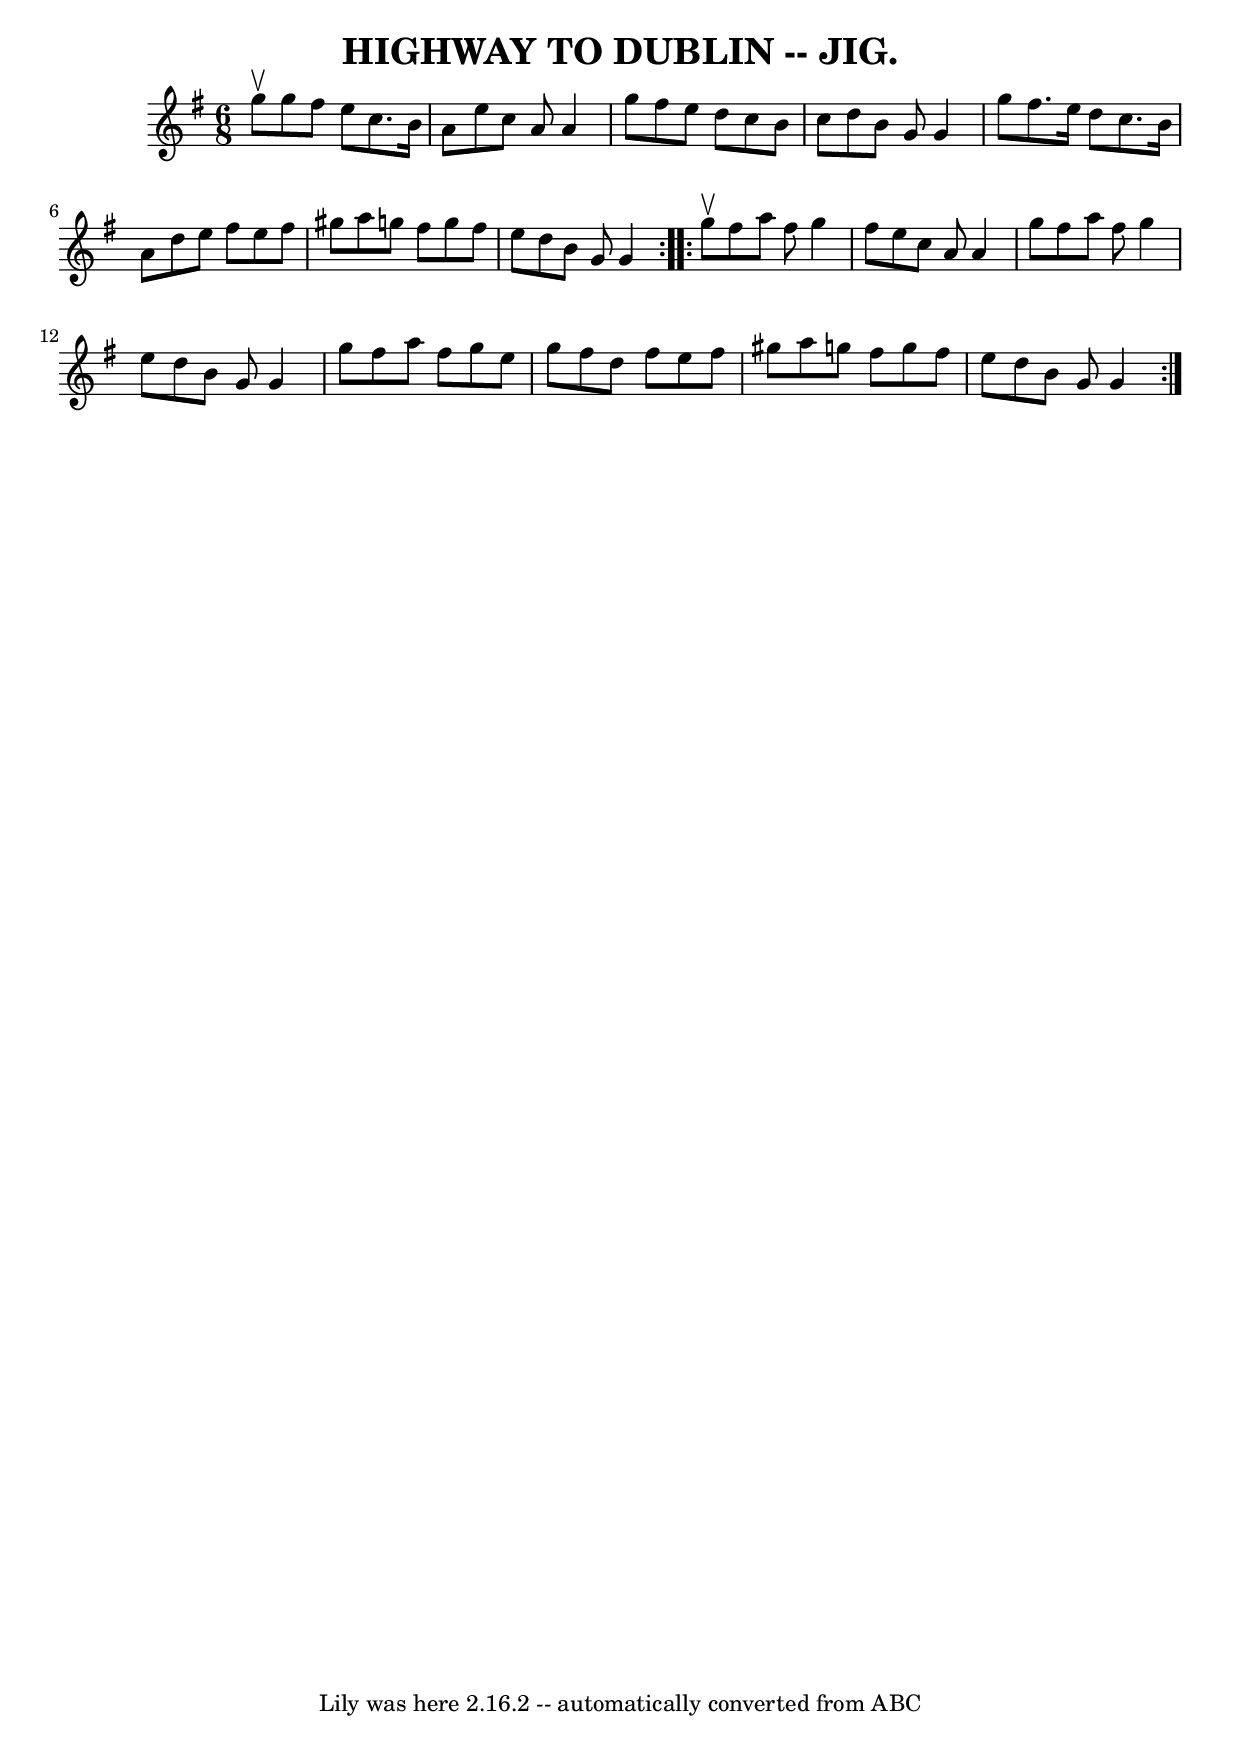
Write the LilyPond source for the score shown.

\version "2.16.2"
\include "Mammoth.ily"
\header {
  %% book = "Coles pg. 64.7"
  crossRefNumber = "27"
  footnotes = ""
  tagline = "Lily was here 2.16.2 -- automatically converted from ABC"
  title = "HIGHWAY TO DUBLIN -- JIG."

}
voicedefault =  {



  \repeat volta 2 {

    \time 6/8 
    \key g \major
 g''8^\upbow |
    g''8 fis''8 e''8    
    c''8. b'16 a'8  |
    e''8 c''8 a'8 a'4 g''8  |
    
    fis''8 e''8 d''8 c''8 b'8 c''8  |
    d''8 b'8 g'8    
    g'4 g''8  |
    fis''8. e''16 d''8 c''8. b'16 a'8  
    |
    d''8 e''8 fis''8 e''8 fis''8 gis''8  |
    a''8  
    g''!8 fis''8 g''8 fis''8 e''8  |
    d''8 b'8 g'8    
    g'4  
  }     
  \repeat volta 2 {
    g''8^\upbow |
    fis''8 a''8 fis''8 
    g''4 fis''8  |
    e''8 c''8 a'8 a'4 g''8  |
    
    fis''8 a''8 fis''8 g''4 e''8  |
    d''8 b'8 g'8 g'4  
    g''8  |
    fis''8 a''8 fis''8 g''8 e''8 g''8  |
    
    fis''8 d''8 fis''8 e''8 fis''8 gis''8  |
    a''8    
    g''!8 fis''8 g''8 fis''8 e''8  |
    d''8 b'8 g'8 g'4 
    
  }   

}

\score{
  <<

    \context Staff="default"
    {
      \voicedefault 
      
    }

  >>
  \layout {
    
  }
  \midi {
  }

}
